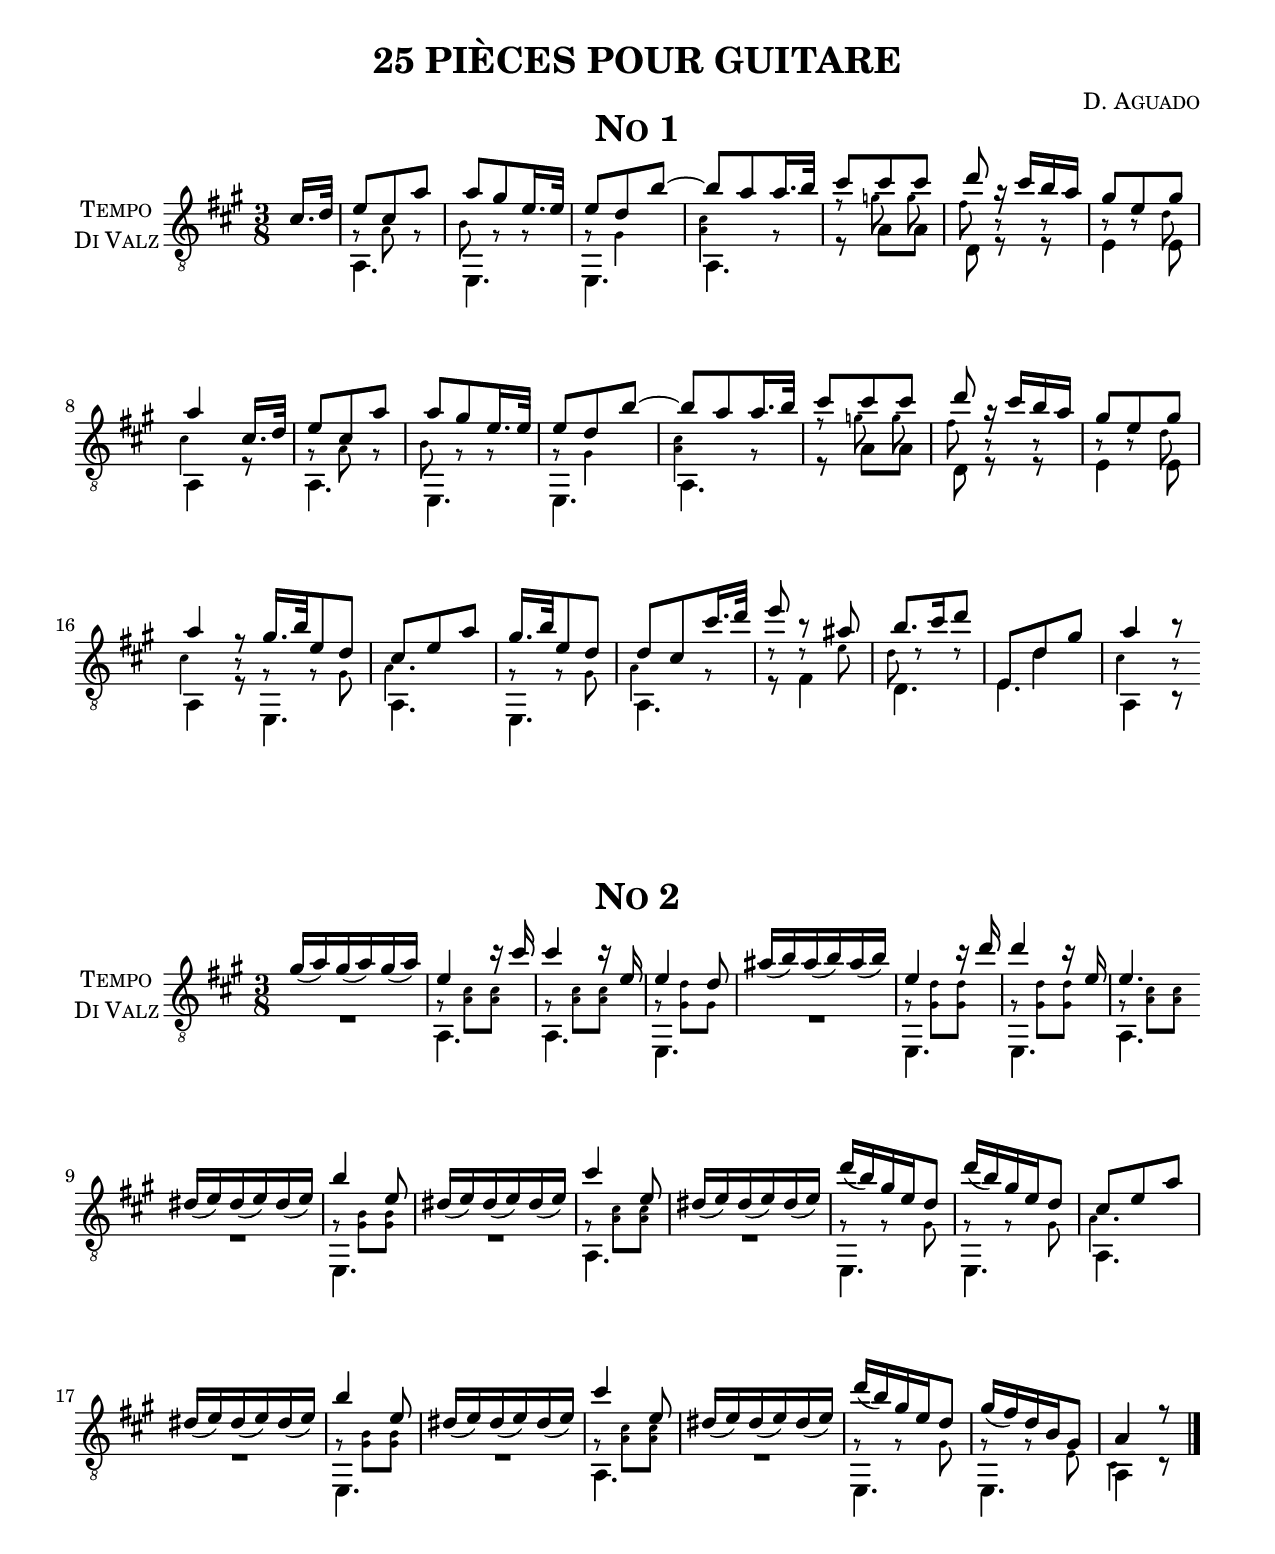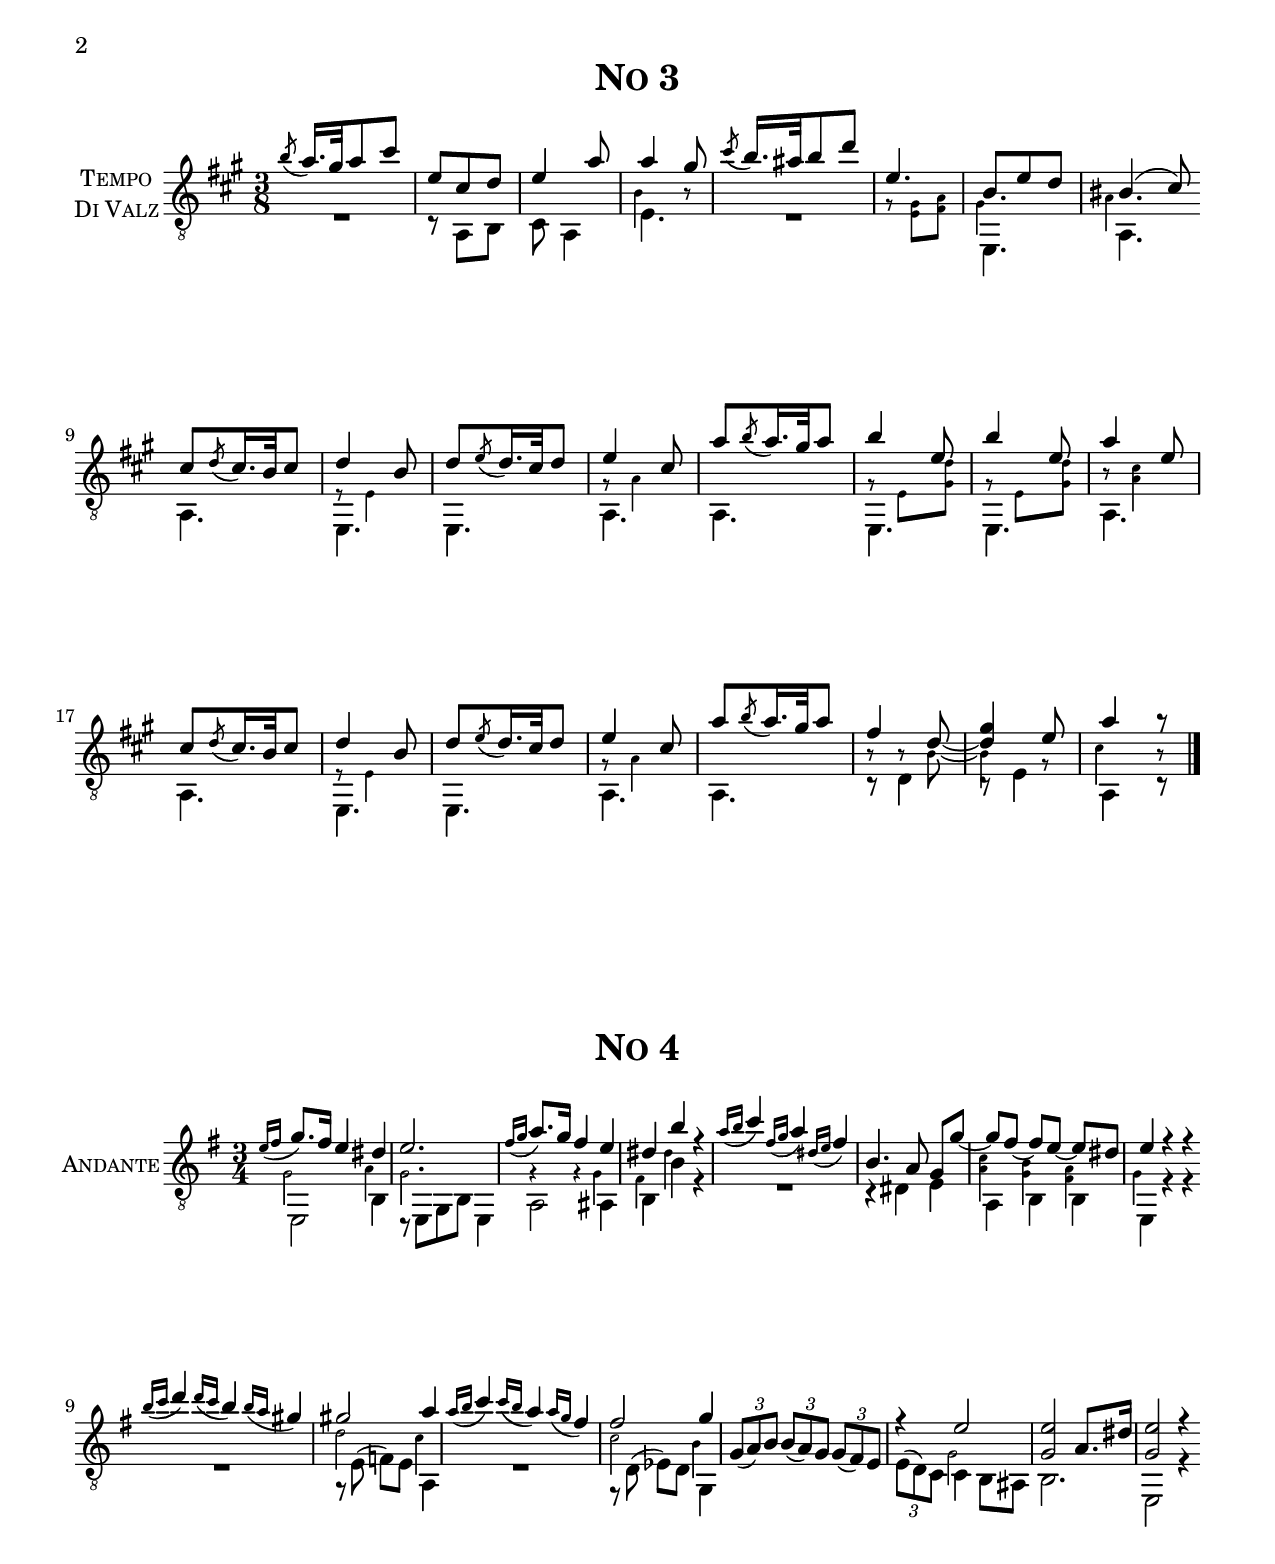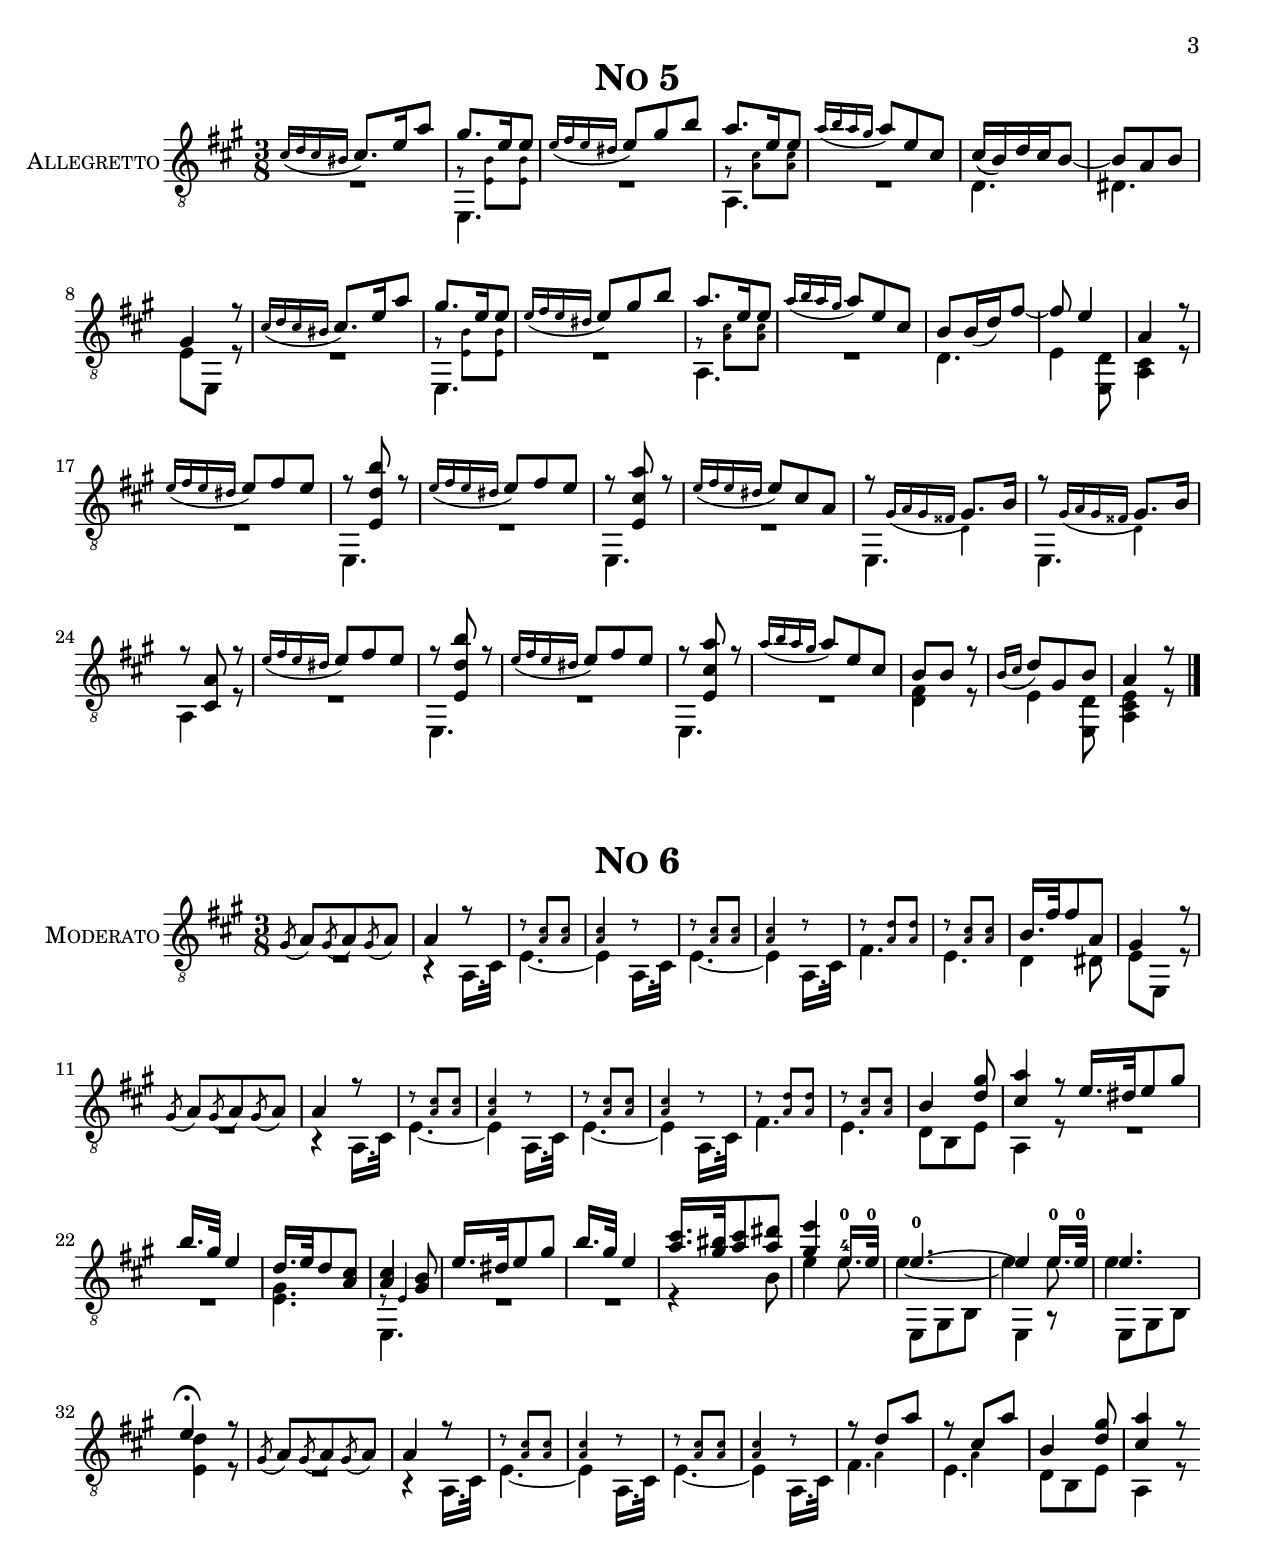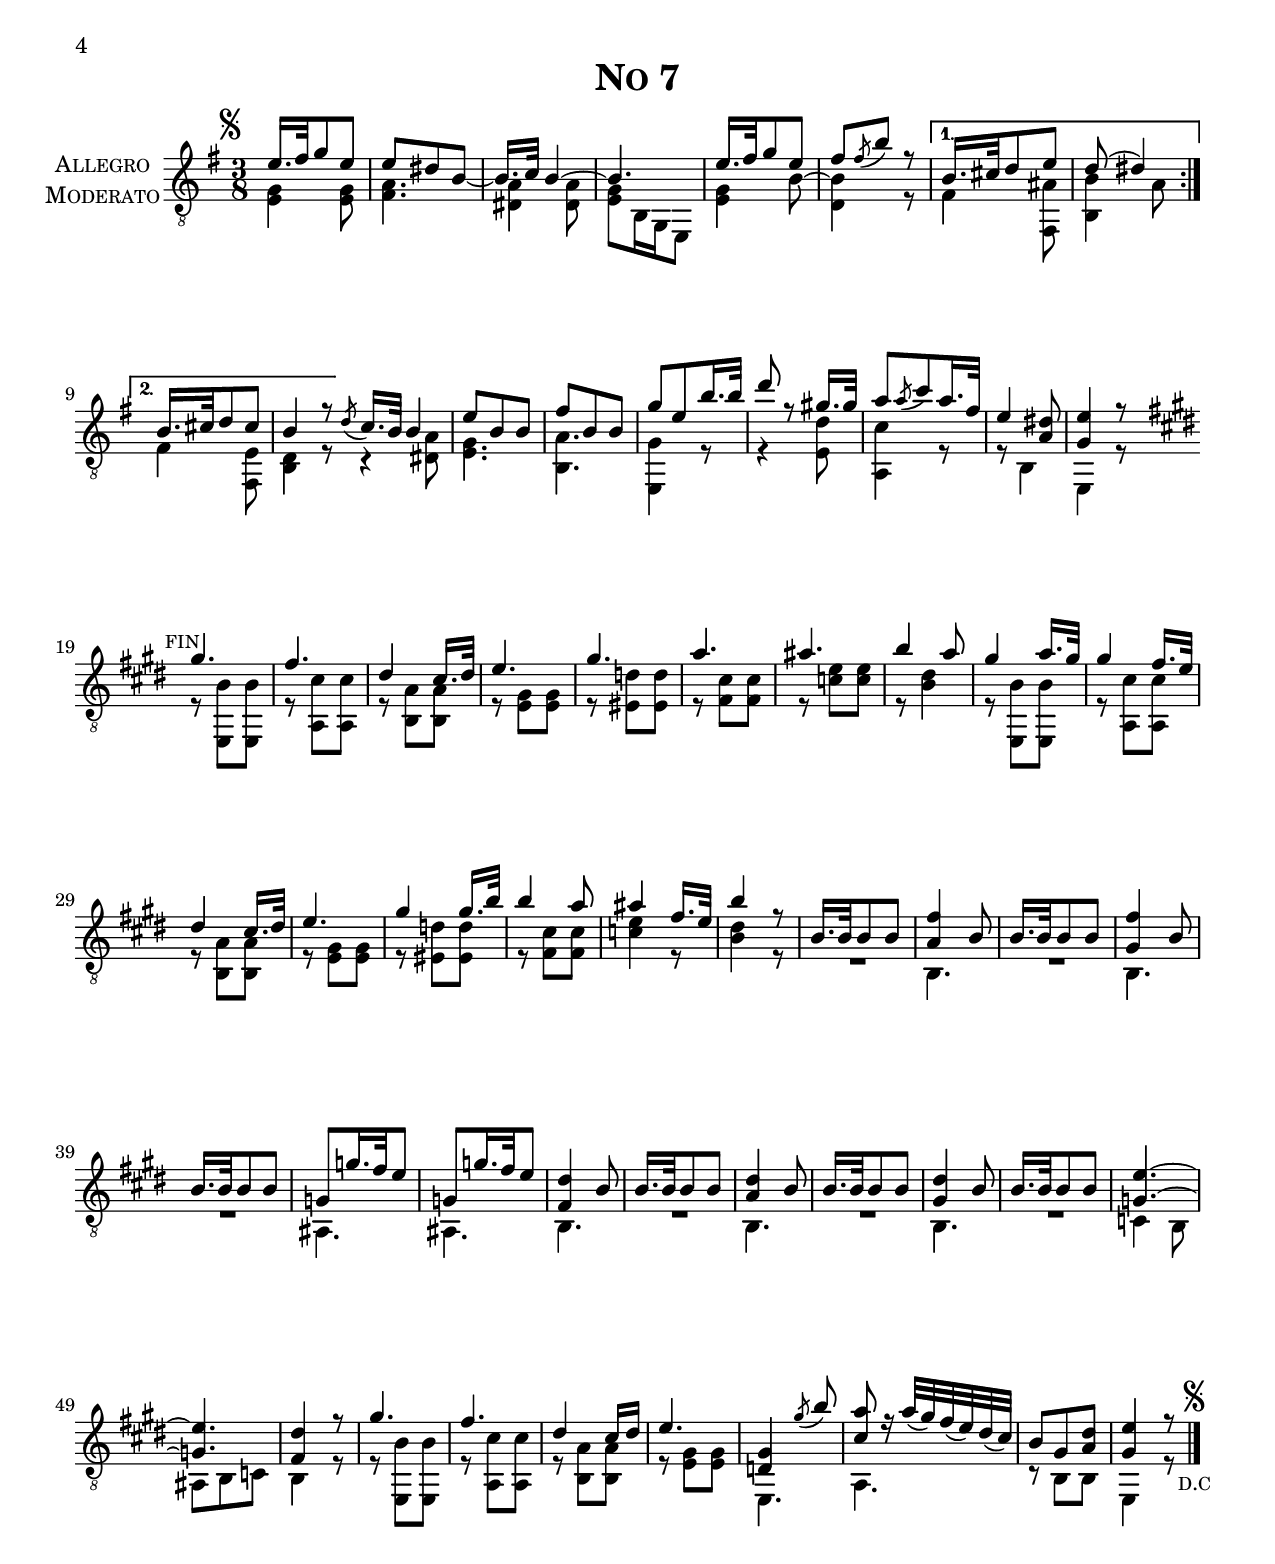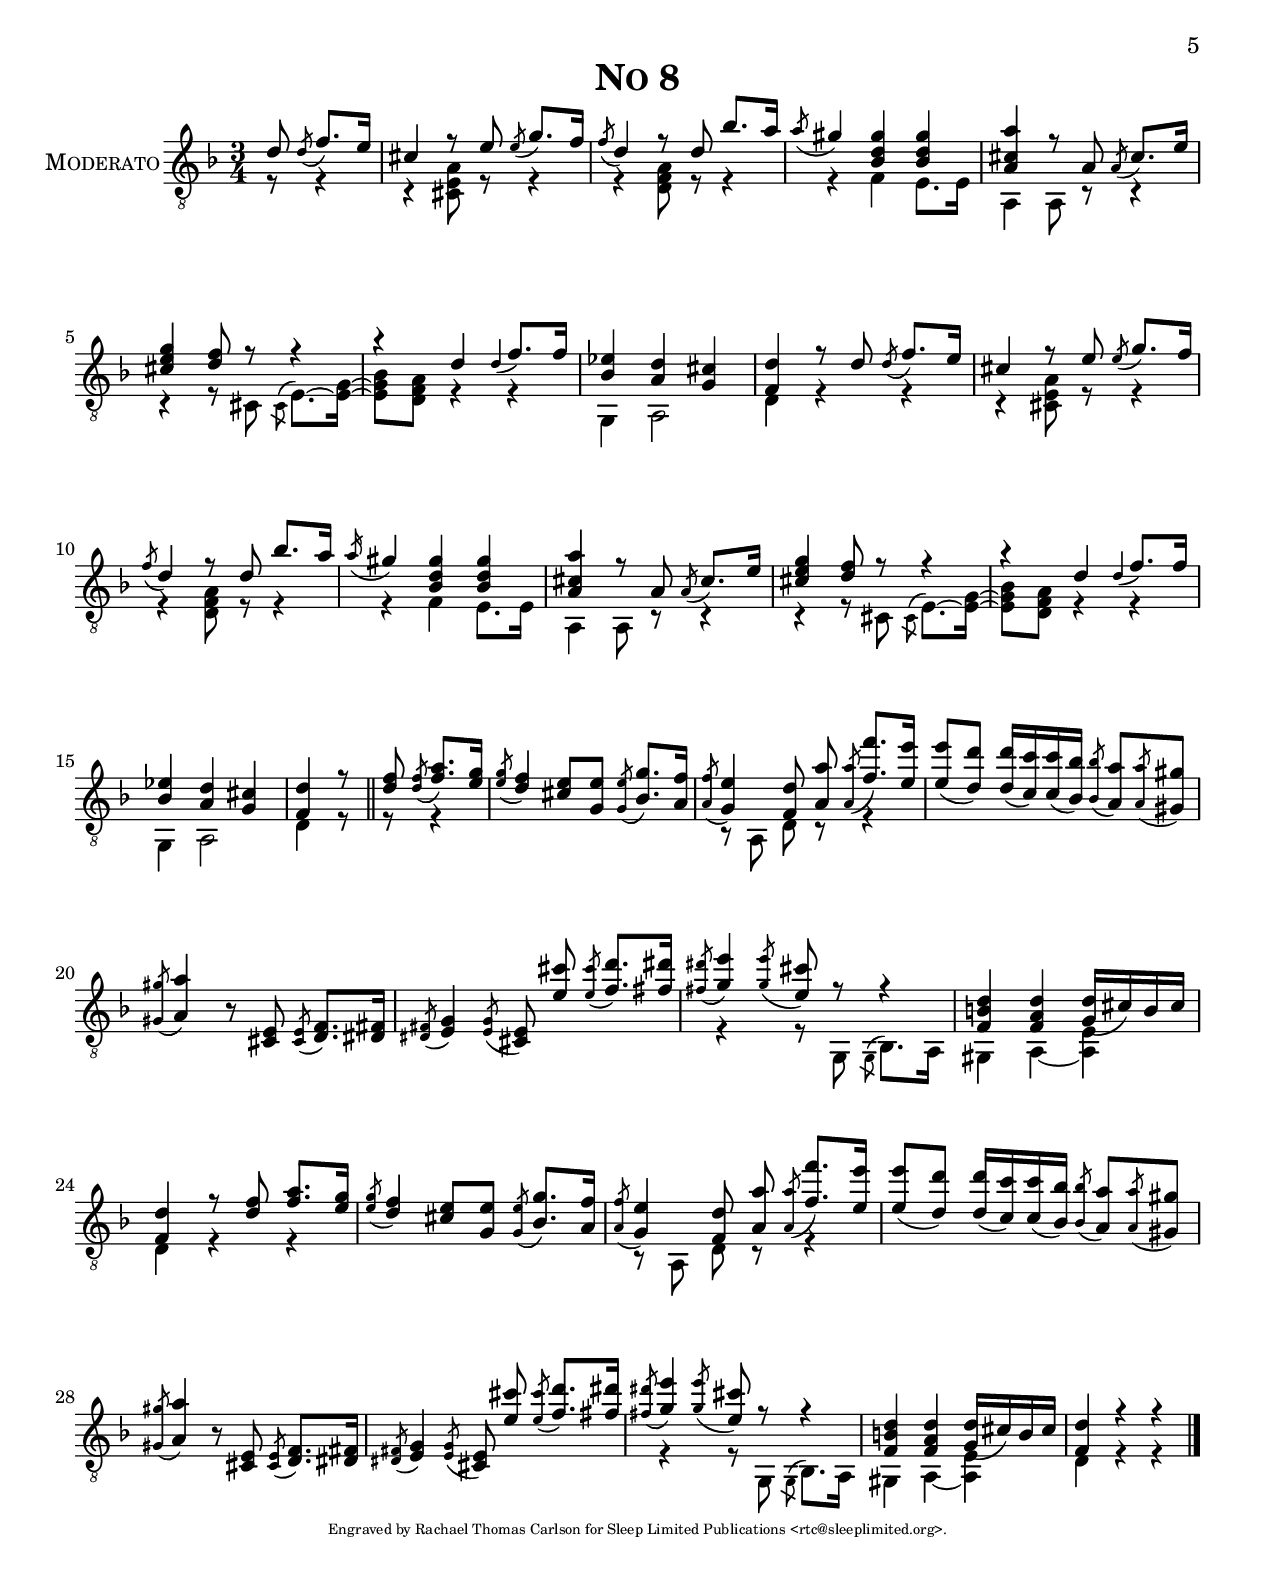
\version "2.16.1" 
\header {
  title = \markup { \concat { "25 PI" \char ##x00C8"CES POUR GUITARE"  } }
  composer = \markup { \smallCaps "D. Aguado" }
  %{poet = \markup \concat { \fontsize #-2 { B\sub{1} F\sharp\sub{2} D\sub{3} G\sub{3} B\sub{3}
  D\sharp\sub{4} } } %}
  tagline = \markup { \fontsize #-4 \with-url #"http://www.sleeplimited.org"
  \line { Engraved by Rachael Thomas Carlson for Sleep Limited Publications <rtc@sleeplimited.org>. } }
}
\paper { 
  #(set-paper-size "letter")
  left-margin = 0.5\in
  right-margin = 0.5\in
  top-margin = 0.5\in
  bottom-margin = 0.5\in
    scoreTitleMarkup = \markup {
      \fill-line {
        \null
        \fontsize #4 \bold \smallCaps \fromproperty #'header:piece
        \fromproperty #'header:opus
      }
    }
}
  \score {
        << {
    \set Staff.midiInstrument = #"vibraphone"
  \override Staff.InstrumentName #'self-alignment-X = #CENTER
  \set Staff.instrumentName = \markup \center-column {
    \smallCaps Tempo
    \smallCaps "Di Valz"
  }
  \set Score.tempoHideNote = ##t
  \tempo 8 = 123
  \time 3/8
  \key a \major
  \voiceOne
  \clef "treble_8"
  % Bar 1
  \partial 8 cis'16. d'32
    % Bar 1
    e'8 cis' a' |
    % Bar 2
    a' gis' e'16. e'32 |
    % Bar 3
    e'8 d' b'~ |
    % Bar 4
    b'8 a' a'16. b'32 |
    % Bar 5
    cis''8 cis'' cis'' |
    % Bar 6
    d''8 r16 cis''16 b' a' |
    % Bar 7
    gis'8 e' gis' |
    % Bar 8
    a'4 cis'16. d'32 |
    % Bar 9
    e'8 cis' a' |
    % Bar 10
    a'8 gis' e'16. e'32 |
    % Bar 11
    e'8 d' b'~ |
    % Bar 12
    b'8 a' a'16. b'32 |
    % Bar 13
    cis''8 cis'' cis'' |
    % Bar 14
    d''8 r16 cis''16 b' a' |
    % Bar 15
    gis'8 e' gis' |
    % Bar 16 
    a'4 r8 \bar "|:"
    % Bar 17
    gis'16. b'32 e'8 d' |
    % Bar 18
    cis'8 e' a' |
    % Bar 19
    gis'16. b'32 e'8 d' |
    % Bar 20
    d'8 cis' cis''16. d''32 |
    % Bar 21
    e''8 b'8\rest ais'8 |
    % Bar 22
    b'8. cis''16 d''8 |
    % Bar 23
    \mergeDifferentlyHeadedOn
    \mergeDifferentlyDottedOn
    e8 d'8 gis' |
    % Bar 24
    a'4 b'8\rest \bar ":|"
  } \\ {
    \set Staff.midiInstrument = #"vibraphone"
  \key a \major
  \voiceThree
  \clef "treble_8"
  \time 3/8 
  \override NoteHead #'font-size = #-4
  \override Accidental #'font-size = #-4
  \override Rest #'font-size = #-4
  \override Stem #'font-size = #-4
  \partial 8 s8
  % Bar 1
  \stemDown
  g8\rest a8 g8\rest |
  % Bar 2
  b8 g8\rest g8\rest |
  % Bar 3
  g8\rest gis4 |
  % Bar 4
  < a cis'>4 g8\rest |
  % Bar 5
  f'8\rest 
  \autoBeamOff
  g'8 g' |
  % Bar 6
  fis'8 b8\rest b8\rest |
  % Bar 7
  b8\rest b8\rest d'8 |
  % Bar 8
  cis'4 s8 |
  % Bar 9
  g8\rest a8 g8\rest |
  % Bar 10
  b8 g8\rest g8\rest |
  % Bar 11
  g8\rest gis4 |
  % Bar 12
  < a cis'>4 g8\rest |
  % Bar 13
  f'8\rest 
  \autoBeamOff
  g'8 g' |
  % Bar 14
  fis'8 b8\rest b8\rest |
  % Bar 15
  b8\rest b8\rest d'8 |
  % Bar 16
  cis'4 b8\rest |
  % Bar 17 
  g8\rest g8\rest gis8 |
  % Bar 18
  a4. |
  % Bar 19
  g8\rest g8\rest gis8 |
  % Bar 20
  a4 g8\rest |
  % Bar 21
  d'8\rest d'8\rest e' |
  % Bar 22
  d'8 d'8\rest d'8\rest |
  % Bar 23
  \revert NoteHead #'font-size
  \revert Accidental #'font-size
  \revert Rest #'font-size
  \revert Stem #'font-size
  s8 d'4 |
  % Bar 24
  \override NoteHead #'font-size = #-4
  \override Accidental #'font-size = #-4
  \override Rest #'font-size = #-4
  \override Stem #'font-size = #-4
  cis'4 b8\rest |
} \\ {
    \set Staff.midiInstrument = #"vibraphone"
  \key a \major
  \voiceTwo
  \clef "treble_8"
  % Bar 1
  \partial 8 s8
  a,4. |
  % Bar 2
  e,4. |
  % Bar 3
  e,4. |
  % Bar 4
  a,4. |
  % Bar 5
  r8 a8 a8 |
  % Bar 6
  d8 r8 r8 |
  % Bar 7
  e4 e8 |
  % Bar 8
  a,4 r8 |
  % Bar 9
  a,4. |
  % Bar 10
  e,4. |
  % Bar 11
  e,4. |
  % Bar 12
  a,4. |
  % Bar 13
  r8 a8 a8 |
  % Bar 14
  d8 r8 r8 |
  % Bar 15
  e4 e8 |
  % Bar 16
  a,4 r8 |
  % Bar 17
  e,4. |
  % Bar 18
  a,4. |
  % Bar 19
  e,4. |
  % Bar 20
  a,4. |
  % Bar 21
  r8 fis4 |
  % Bar 22
  d4. |
  % Bar 23
  e4. |
  % Bar 24
  a,4 b,8\rest |
}
>>

    \header { piece = "No 1" }
  }
  \score {
    << {
  \override Staff.InstrumentName #'self-alignment-X = #CENTER
  \set Staff.instrumentName = \markup \center-column {
    \smallCaps Tempo
    \smallCaps "Di Valz"
  }
  \override Score.MetronomeMark #'padding = #3
  \set Score.tempoHideNote = ##t
  \tempo 8 = 123
  \time 3/8
  \key a \major
  \voiceOne
  \clef "treble_8"
  \slurDown
  % Bar 1
  gis'16( a') gis'16( a') gis'16( a') |
  % Bar 2
  e'4 c''16\rest cis''16 |
  % Bar 3
  cis''4 c''16\rest e' |
  % Bar 4
  e'4 d'8 |
  % Bar 5
  ais'16( b') ais'16( b') ais'16( b') |
  % Bar 6
  e'4 c''16\rest d''16 |
  % Bar 7
  d''4 c''16\rest e'16 |
  % Bar 8
  e'4. \bar ":|"
  % Bar 9
  dis'16( e') dis'16( e') dis'16( e') |
  % Bar 10
  b'4 e'8 |
  % Bar 11
  dis'16( e') dis'16( e') dis'16( e') |
  % Bar 12
  cis''4 e'8 |
  % Bar 13
  dis'16( e') dis'16( e') dis'16( e') |
  % Bar 14
  d''16( b') gis' e' d'8 |
  % Bar 15
  d''16( b') gis' e' d'8 |
  % Bar 16
  cis'8 e' a' |
  % Bar 17
  dis'16( e') dis'16( e') dis'16( e') |
  % Bar 18
  b'4 e'8 |
  % Bar 19
  dis'16( e') dis'16( e') dis'16( e') |
  % Bar 20
  cis''4 e'8 |
  % Bar 21
  dis'16( e') dis'16( e') dis'16( e') |
  % Bar 22
  d''16( b') gis' e' d'8 |
  % Bar 23
  gis'16( fis') d' b gis8 |
  % Bar 24
  a4 r8 \bar "|."
} \\ {
  \key a \major
  \voiceThree
  \clef "treble_8"
  \time 3/8 
  \override NoteHead #'font-size = #-4
  \override Accidental #'font-size = #-4
  \override Rest #'font-size = #-4
  \override Stem #'font-size = #-4
  % Bar 1
  \stemDown
  s4.
  % Bar 2
  g8\rest < cis' a>8 < cis' a>8 |
  % Bar 3
  g8\rest < cis' a>8 < cis' a>8 |
  % Bar 4
  g8\rest < d' gis>8 gis8 |
  % Bar 5
  s4.
  % Bar 6
  g8\rest < d' gis>8 < d' gis>8 |
  % Bar 7
  g8\rest < d' gis>8 < d' gis>8 |
  % Bar 8
  g8\rest < cis' a>8 < cis' a>8 |
  % Bar 9
  s4. |
  % Bar 10
  g8\rest < b gis>8 < b gis>8 |
  % Bar 11
  s4. |
  % Bar 12
  g8\rest < cis' a>8 < cis' a>8 |
  % Bar 13
  s4. |
  % Bar 14
  g8\rest g8\rest gis8 |
  % Bar 15
  g8\rest g8\rest gis8 |
  % Bar 16
  a4. |
  % Bar 17
  s4. |
  % Bar 18
  g8\rest < b gis>8 < b gis>8 |
  % Bar 19
  s4. |
  % Bar 20
  g8\rest < cis' a>8 < cis' a>8 |
  % Bar 21
  s4. |
  % Bar 22
  g8\rest g8\rest gis8 |
  % Bar 23
  g8\rest g8\rest e8 |
  % Bar 24
  cis4 s8 |
} \\ { 
  \key a \major
  \voiceTwo
  \clef "treble_8"
  % Bar 1
  R4. |
  % Bar 2 
  a,4. |
  % Bar 3
  a,4. |
  % Bar 4
  e,4. |
  % Bar 5
  R4. |
  % Bar 6
  e,4. |
  % Bar 7
  e,4. |
  % Bar 8
  a,4. |
  % Bar 9
  R4. |
  % Bar 10
  e,4. |
  % Bar 11
  R4. |
  % Bar 12
  a,4. |
  % Bar 13
  R4. |
  % Bar 14
  e,4. |
  % Bar 15
  e,4. |
  % Bar 16
  a,4. |
  % Bar 17
  R4. |
  % Bar 18
  e,4. |
  % Bar 19
  R4. |
  % Bar 20
  a,4. |
  % Bar 21
  R4. |
  % Bar 22
  e,4. |
  % Bar 23
  e,4. |
  % Bar 24
  a,4 c8\rest |
} 
>>

    \header { piece = "No 2" }
  }
  \pageBreak
  \score {
    << {
% Upper
  \voiceOne
  \override Staff.InstrumentName #'self-alignment-X = #CENTER
  \set Staff.instrumentName = \markup \center-column {
    \smallCaps Tempo
    \smallCaps "Di Valz"
  }
  \time 3/8
  \key a \major
  \clef "treble_8"
  % Bar 1
  \slurDown
  \acciaccatura { b'8 } \voiceOne a'16. gis'32 a'8 cis''8 |
  % Bar 2
  e'8 cis' d' |
  % Bar 3
  e'4 a'8 |
  % Bar 4
  a'4 gis'8 |
  % Bar 5
  \slurDown
  \acciaccatura {cis''8} \voiceOne b'16. ais'32 b'8 d''8 |
  % Bar 6
  e'4. |
  % Bar 7
  b8 e' d' |
  % Bar 8
  bis4( cis'8) \bar ":|"
  % Bar 9
  cis'8 \slurDown \acciaccatura { d' } cis'16. b32 cis'8 |
  % Bar 10
  d'4 b8 |
  % Bar 11
  d'8 \slurDown \acciaccatura {e'} d'16. cis'32 d'8 |
  % Bar 12
  e'4 cis'8 |
  % Bar 13
  a'8 \slurDown \acciaccatura {b'} a'16. gis'32 a'8 |
  % Bar 14
  b'4 e'8 |
  % Bar 15
  b'4 e'8 |
  % Bar 16
  a'4 e'8 |
  % Bar 17
  cis'8 \slurDown \acciaccatura { d' } cis'16. b32 cis'8 |
  % Bar 18
  d'4 b8 |
  % Bar 19
  d'8 \slurDown \acciaccatura {e'} d'16. cis'32 d'8 |
  % Bar 20
  e'4 cis'8 |
  % Bar 21
  a'8 \slurDown \acciaccatura {b'} a'16. gis'32 a'8 |
  % Bar 22
  \tieDown
  fis'4 d'8~ |
  % Bar 23
  < d' gis'>4 e'8 |
  % Bar 24
  a'4 a'8\rest \bar "|."
  } \\ {
% Middle
  \voiceThree
  \clef "treble_8"
  \override NoteHead #'font-size = #-4
  \override Accidental #'font-size = #-4
  \override Rest #'font-size = #-4
  \override Stem #'font-size = #-4
  \stemDown
  % Bar 1
  s4. |
  % Bar 2
  s4. |
  % Bar 3
  s4. |
  % Bar 4
  b4 b8\rest |
  % Bar 5
  s4. |
  % Bar 6 
  g8\rest < e gis>8 < fis a>8 |
  % Bar 7
  gis4. |
  % Bar 8
  a4. |
  % Bar 9
  s4. |
  % Bar 10
  e8\rest e4 |
  % Bar 11
  s4. |
  % Bar 12
  g8\rest a4 |
  % Bar 13
  s4. |
  % Bar 14
  g8\rest e8 < gis d'>8 |
  % Bar 15
  g8\rest e8 < gis d'>8 |
  % Bar 16
  b8\rest < a cis' >4 |
  % Bar 17
  s4. |
  % Bar 18
  e8\rest e4 |
  % Bar 19
  s4. |
  % Bar 20
  g8\rest a4 |
  % Bar 21
  s4. |
  % Bar 22
  \tieDown
  b8\rest b8\rest b8~ |
  % Bar 23
  b4 g8\rest |
  % Bar 24
  cis'4 b8\rest |
  
  
  } \\ {
% Lower
  \voiceTwo
  \clef "treble_8"
  % Bar 1
  R4. |
  % Bar 2
  c8\rest a,8 b, |
  % Bar 3
  cis8 a,4 |
  % Bar 4
  e4. |
  % Bar 5
  R4. |
  % Bar 6
  s4. |
  % Bar 7
  e,4. |
  % Bar 8
  a,4. |
  % Bar 9
  a,4. |
  % Bar 10
  e,4. |
  % Bar 11
  e,4. |
  % Bar 12
  a,4. |
  % Bar 13
  a,4. |
  % Bar 14
  e,4. |
  % Bar 15
  e,4. |
  % Bar 16
  a,4. |
  % Bar 17
  a,4. |
  % Bar 18
  e,4. |
  % Bar 19
  e,4. |
  % Bar 20
  a,4. |
  % Bar 21
  a,4. 
  % Bar 22
  c8\rest d4 |
  % Bar 23
  c8\rest e4 |
  % Bar 24
  a,4 c8\rest |


  }
>>

    \header { piece = "No 3" }
  }
  \score {
    << {
% Upper
  \override Staff.InstrumentName #'self-alignment-X = #CENTER
  \set Staff.instrumentName = \markup \center-column {
    \smallCaps Andante
  }
  \set Score.tempoHideNote = ##t
  \tempo 4 = 73
  \time 3/4
  \key e \minor
  \voiceOne
  \clef "treble_8"
  % Bar 1
  \slurDown
  \acciaccatura { e'16[ fis'] } \voiceOne g'8. fis'16 e'4 dis'4 |
  % Bar 2
  e'2. |
  % Bar 3
  \slurDown
  \acciaccatura { fis'16[ g'] } \voiceOne a'8. g'16 fis'4 e'4 |
  % Bar 4
  dis'4 b' r4 |
  % Bar 5
  \slurDown
  \acciaccatura { a'16[ b'] } \voiceOne c''4 \slurDown \acciaccatura { fis'16[
  g']} \voiceOne a'4 \slurDown \acciaccatura { dis'16[ e'] } fis'4 |
  % Bar 6
  b4. a8 g[ \tieDown g']~ |
  % Bar 7
  g'[ fis']~ fis'[ e']~ e'[ dis'] |
  % Bar 8
  e'4 r4 r4 \bar ":|:"
  % Bar 9
  \slurDown
  \acciaccatura { b'16[ c''] } \voiceOne d''4 \slurDown \acciaccatura { d''16[
  c''] } \voiceOne b'4 \slurDown \acciaccatura { b'16[ a'] } gis'4 |
  % Bar 10
  gis'2 a'4 |
  % Bar 11
  \acciaccatura { a'16[ b'] } \voiceOne c''4 \slurDown \acciaccatura { c''16[
  b'] } \voiceOne a'4 \slurDown \acciaccatura { a'16[ g'] } fis'4 |
  % Bar 12
  fis'2 g'4 |
  % Bar 13
  \times 2/3 { \slurDown g8( a) b } \times 2/3 { \slurDown b( a) g } \times 2/3
  {\slurDown g( fis) e } |
  % Bar 14
  r4 e'2 |
  % Bar 15
  < g e'>2 a8. dis'16 |
  % Bar 16
  < g e'>2 r4 \bar ":|"





} \\ {
% Middle
  \voiceThree
  \clef "treble_8"
  \override NoteHead #'font-size = #-4
  \override Accidental #'font-size = #-4
  \override Rest #'font-size = #-4
  \override Stem #'font-size = #-4
  \stemDown
  % Bar 1
  g2 a4 |
  % Bar 2
  g2. |
  % Bar 3
  g4\rest g4\rest g4 |
  % Bar 4
  fis4 dis'4 s4 |
  % Bar 5
  s2. |
  % Bar 6
  s2. |
  % Bar 7
  < a c'>4 < g b> < fis a> |
  % Bar 8
  g4 s4 s4 |
  % Bar 9
  s2. |
  % Bar 10
  d'2 c'4 |
  % Bar 11
  s2. |
  % Bar 12
  c'2 b4 |
  % Bar 13
  s2. |
  % Bar 14
  s4 g2 |
  % Bar 15
  s2. |
  % Bar 16
  s2. |


} \\ {
% Lower
  \voiceTwo
  \clef "treble_8"
  % Bar 1
  e,2 b,4 |
  % Bar 2
  r8 e,8 g, b, e,4 |
  % Bar 3
  a,2 ais,4 |
  % Bar 4
  b,4 b4 r4 |
  % Bar 5
  R2. |
  % Bar 6
  r4 dis4 e |
  % Bar 7
  a,4 b, b, |
  % Bar 8
  e,4 r4 r4 |
  % Bar 9
  R2. |
  % Bar 10
  r8 \slurUp e8( f)[ e] a,4 |
  % Bar 11
  R2. |
  % Bar 12
  r8 \slurUp d( ees)[ d] g,4 |
  % Bar 13
  s2. |
  % Bar 14
  \times 2/3 { \slurUp e8( d) c } c4 b,8 ais,8 |
  % Bar 15
  b,2. |
  % Bar 16
  e,2 r4 |


}
>>

    \header { piece = "No 4" }
  }
  \pageBreak
  \score {
    << {
% Upper
  \override Staff.InstrumentName #'self-alignment-X = #CENTER
  \set Staff.instrumentName = \markup \center-column {
    \smallCaps Allegretto
  }
  \set Score.tempoHideNote = ##t
  \tempo 8 = 98
  \time 3/8
  \key a \major
  \voiceOne
  \clef "treble_8"
  % Bar 1
  \slurDown \acciaccatura { cis'16[ d' cis' bis] } \voiceOne cis'8. e'16 a'8 |
  % Bar 2
  gis'8. e'16 e'8 |
  % Bar 3
  \slurDown \acciaccatura { e'16[ fis' e' dis'] } \voiceOne e'8 gis' b' |
  % Bar 4
  a'8. e'16 e'8 |
  % Bar 5
  \slurDown \acciaccatura { a'16[ b' a' gis'] } \voiceOne a'8 e' cis' |
  % Bar 6
  \slurDown cis'16( b) d' cis' \tieDown b8~ |
  % Bar 7
  b8 a8 b8 |
  % Bar 8
  gis4 r8 |
  % Bar 9
  \slurDown \acciaccatura { cis'16[ d' cis' bis] } \voiceOne cis'8. e'16 a'8 |
  % Bar 10 
  gis'8. e'16 e'8 |
  % Bar 11
  \slurDown \acciaccatura { e'16[ fis' e' dis'] } \voiceOne e'8 gis' b' |
  % Bar 12
  a'8. e'16 e'8 |
  % Bar 13
  \slurDown \acciaccatura { a'16[ b' a' gis'] } \voiceOne a'8 e' cis' |
  % Bar 14
  b8 \slurDown b16( d') \tieDown fis'8~ |
  % Bar 15
  fis'8 e'4 |
  % Bar 16
  a4 r8 |
  % Bar 17
  \slurDown \acciaccatura { e'16[ fis' e' dis'] } \voiceOne e'8 fis' e'8 |
  % Bar 18
  r8 < e d' b' >8 r8 |
  % Bar 19
  \slurDown \acciaccatura { e'16[ fis' e' dis'] } \voiceOne e'8 fis' e'8 |
  % Bar 20
  r8 < e cis' a'>8 r8 |
  % Bar 21
  \slurDown \acciaccatura { e'16[ fis' e' dis'] } \voiceOne e'8 cis' a |
  % Bar 22
  r8 \slurDown \acciaccatura { gis16[ a gis fisis] } \voiceOne gis8. b16 |
  % Bar 23
  r8 \slurDown \acciaccatura { gis16[ a gis fisis] } \voiceOne gis8. b16 |
  % Bar 24
  r8 < cis a>8 r8 | 
  % Bar 25
  \slurDown \acciaccatura { e'16[ fis' e' dis'] } \voiceOne e'8 fis' e'8 |
  % Bar 26
  r8 < e d' b' >8 r8 |
  % Bar 27
  \slurDown \acciaccatura { e'16[ fis' e' dis'] } \voiceOne e'8 fis' e'8 |
  % Bar 28
  r8 < e cis' a'>8 r8 |
  % Bar 29
  \slurDown \acciaccatura { a'16[ b' a' gis'] } \voiceOne a'8 e' cis' |
  % Bar 30
  b8 b r8 |
  % Bar 31
  \slurDown \acciaccatura { b16[ cis'] } \voiceOne d'8 gis b |
  % Bar 32
  a4 r8 \bar "|."
  


} \\ {
% Middle
  \voiceThree
  \clef "treble_8"
  \override NoteHead #'font-size = #-4
  \override Accidental #'font-size = #-4
  \override Rest #'font-size = #-4
  \override Stem #'font-size = #-4
  % Bar 1
  s4. |
  % Bar 2 
  \stemDown
  g8\rest < e b>8 < e b>8 |
  % Bar 3
  s4. |
  % bar 4
  g8\rest < a cis'>8 < a cis'>8 |
  % Bar 5
  s4. |
  % Bar 6
  s4. |
  % Bar 7
  s4. |
  % Bar 8
  s4. |
  % Bar 9
  s4. |
  % Bar 10
  g8\rest < e b>8 < e b>8 |
  % Bar 11
  s4. |
  % Bar 12
  g8\rest < a cis'>8 < a cis'>8 |
  % Bar 13
  s4. |
  % Bar 14
  s4. |
  % Bar 15
  s4. |
  % Bar 16
  s4. |
  % Bar 17
  s4. |
  % Bar 18
  s4. |
  % Bar 19
  s4. |
  % Bar 20
  s4. |
  % Bar 21
  s4. |
  % Bar 22
  s8 d4 |
  % Bar 23
  s8 d4 |
  % Bar 24
  s4. |
  % Bar 25
  s4. |
  % Bar 26
  s4. |
  % Bar 27
  s4. |
  % Bar 28
  s4. |
  % Bar 29
  s4. |
  % Bar 30
  s4. |
  % Bar 31
  s4. |
  % Bar 32
  s4. |

  
  



} \\ {
% Lower
  \voiceTwo
  \clef "treble_8"
  % Bar 1
  R4. |
  % Bar 2
  e,4. |
  % Bar 3
  R4. |
  % Bar 4
  a,4. |
  % Bar 5
  R4. |
  % Bar 6
  d4. |
  % Bar 7
  dis4. |
  % Bar 8
  e8 e,8 r8 |
  % Bar 9
  R4. |
  % Bar 10
  e,4. |
  % Bar 11
  R4. |
  % Bar 12
  a,4. |
  % Bar 13
  R4. |
  % Bar 14
  d4. |
  % Bar 15
  e4 < e, d>8 |
  % Bar 16
  < a, cis>4 r8 |
  % Bar 17
  R4. |
  % Bar 18
  e,4. |
  % Bar 19
  R4. |
  % Bar 20
  e,4. |
  % Bar 21
  R4. |
  % Bar 22
  e,4. |
  % Bar 23
  e,4. |
  % Bar 24
  a,4 r8 |
  % Bar 25
  R4. |
  % Bar 26
  e,4. |
  % Bar 27
  R4. |
  % Bar 28
  e,4. |
  % Bar 29
  R4. |
  % Bar 30
  < d fis>4 r8 |
  % Bar 31
  e4 < e, d>8 |
  % Bar 32
  < a, cis e >4 r8 |


}
>>

    \header { piece = "No 5" }
  }
  \score {
    << {
% Upper
  \override Staff.InstrumentName #'self-alignment-X = #CENTER
  \set Staff.instrumentName = \markup \center-column {
    \smallCaps Moderato
  }
  \set Score.tempoHideNote = ##t
  \tempo 8 = 86
  \time 3/8
  \key a \major
  \voiceOne
  \clef "treble_8"
  % Bar 1
  \mergeDifferentlyHeadedOn
  \mergeDifferentlyDottedOn
  \slurDown \acciaccatura { gis8 } \voiceOne a8 \slurDown \acciaccatura { gis8
  } \voiceOne a8 \slurDown \acciaccatura { gis8 } \voiceOne a8 |
  % Bar 2
  a4 r8 |
  % Bar 3
  s4. |
  % Bar 4
  s4. |
  % Bar 5
  s4. |
  % Bar 6
  s4. |
  % Bar 7
  s4. |
  % Bar 8
  s4. |
  % Bar 9
  b16. fis'32 fis'8 a |
  % Bar 10
  gis4 r8 |
  % Bar 11
  \slurDown \acciaccatura { gis8 } \voiceOne a8 \slurDown \acciaccatura { gis8
  } \voiceOne a8 \slurDown \acciaccatura { gis8 } \voiceOne a8 |
  % Bar 12
  a4 r8 |
  % Bar 13
  s4. |
  % Bar 14
  s4. |
  % Bar 15
  s4. |
  % Bar 16
  s4. |
  % Bar 17
  s4. |
  % Bar 18
  s4. |
  % Bar 19
  b4 < d' gis'>8 |
  % Bar 20
  < cis' a'>4 r8 \bar "|:"
  % Bar 21
  e'16. dis'32 e'8 gis' |
  % Bar 22
  b'16. gis'32 e'4 |
  % Bar 23
  d'16. e'32 d'8 < a cis'> |
  % Bar 24
  < a cis'>4 < gis b>8 |
  % Bar 25
  e'16. dis'32 e'8 gis' |
  % Bar 26
  b'16. gis'32 e'4 |
  % Bar 27
  < a' cis''>16. < gis' bis'>32 < cis'' a'>8~ < a' dis''>8 |
  % Bar 28
  \override Fingering #'add-stem-support = ##t
  \override StrokeFinger #'add-stem-support = ##t
  < e'' gis'>4 < e'-0 >16. < e'-0 >32 |
  % Bar 29
  < e'-0 >4.~ |
  % Bar 30
  e'4 < e'-0 >16. < e'-0 >32 |
  % Bar 31
  e'4. |
  % Bar 32
  e'4\fermata r8 |
  % Bar 33
  \slurDown \acciaccatura { gis8 } \voiceOne a8 \slurDown \acciaccatura { gis8
  } \voiceOne a8 \slurDown \acciaccatura { gis8 } \voiceOne a8 |
  % Bar 34
  a4 r8 |
  % Bar 35
  s4. |
  % Bar 36
  s4. |
  % Bar 37
  s4. |
  % Bar 38
  s4. |
  % Bar 39
  r8 d'8 a' |
  % Bar 40
  r8 cis' a' |
  % Bar 41
  b4 < d' gis'>8 |
  % Bar 42
  < cis' a'>4 r8 \bar ":|"



} \\ {
% Middle
  \voiceThree
  \clef "treble_8"
  \override NoteHead #'font-size = #-4
  \override Accidental #'font-size = #-4
  \override Rest #'font-size = #-4
  \override Stem #'font-size = #-4
  \mergeDifferentlyHeadedOn
  \mergeDifferentlyDottedOn
  % Bar 1
  s4. |
  % Bar 2
  s4. |
  % Bar 3
  d'8\rest < a cis'>8 < a cis'>8 |
  % Bar 4
  < a cis'>4 d'8\rest |
  % Bar 5
  d'8\rest < a cis'>8 < a cis'>8 |
  % Bar 6
  < a cis'>4 d'8\rest |
  % Bar 7
  d'8\rest < a d'>8 < a d'>8 |
  % Bar 8
  d'8\rest < a cis'>8 <a cis'>8 |
  % Bar 9
  s4. |
  % Bar 10
  s4. |
  % Bar 11
  s4. |
  % Bar 12
  s4. |
  % Bar 13
  d'8\rest < a cis'>8 < a cis'>8 |
  % Bar 14
  < a cis'>4 d'8\rest |
  % Bar 15
  d'8\rest < a cis'>8 < a cis'>8 |
  % Bar 16
  < a cis'>4 d'8\rest |
  % Bar 17
  d'8\rest < a d'>8 < a d'>8 |
  % Bar 18
  d'8\rest < a cis'>8 <a cis'>8 |
  % Bar 19
  s4. |
  % Bar 20
  s4. |
  % Bar 21
  s4. |
  % Bar 22
  s4. |
  % Bar 23
  s4. |
  % Bar 24
  e8\rest e4 |
  % Bar 25
  s4. |
  % Bar 26
  s4. |
  % Bar 27
  % s4.*8 |
  s4. |
  % Bar 28
  s4. |
  \revert NoteHead #'font-size 
  \revert Accidental #'font-size
  \revert Rest #'font-size
  \revert Stem #'font-size
  % Bar 29
  \stemDown
  \tieDown
  e'4.~ |
  % Bar 30
  e'4 e'8 |
  % Bar 31
  e'4. |
  % Bar 32
  s4.*3 |
  % Bar 28
  \override NoteHead #'font-size = #-4
  \override Accidental #'font-size = #-4
  \override Rest #'font-size = #-4
  \override Stem #'font-size = #-4
  \stemUp
  d'8\rest < a cis'>8 < a cis'>8 |
  % Bar 29
  < a cis'>4 d'8\rest |
  % Bar 30
  d'8\rest < a cis'>8 < a cis'>8 |
  % Bar 31
  < a cis'>4 d'8\rest |
  % Bar 32
  \stemDown
  s8 a4 |
  % Bar 33
  s8 a4 |
  





} \\ {
% Lower
  \voiceTwo
  \clef "treble_8"
  \mergeDifferentlyHeadedOn
  \mergeDifferentlyDottedOn
  % Bar 1
  R4. |
  % Bar 2
  r4 a,16. cis32 |
  % Bar 3
  e4.~ |
  % Bar 4
  e4 a,16. cis32 |
  % Bar 5
  e4.~ |
  % Bar 6
  e4 a,16. cis32 |
  % Bar 7
  fis4. |
  % Bar 8
  e4. |
  % Bar 9
  d4 dis8 |
  % Bar 10
  e8 e,8 r8 |
  % Bar 11
  R4. |
  % Bar 12
  r4 a,16. cis32 |
  % Bar 13
  e4.~ |
  % Bar 14
  e4 a,16. cis32 |
  % Bar 15
  e4.~ |
  % Bar 16
  e4 a,16. cis32 |
  % Bar 17
  fis4. |
  % Bar 18
  e4. |
  % Bar 19
  d8 b, e |
  % Bar 20
  a,4 r8 |
  % Bar 21
  R4. |
  % Bar 22
  R4. |
  % Bar 23
  < e gis>4. |
  % Bar 24
  e,4. |
  % Bar 25
  R4. |
  % Bar 26
  R4. |
  % Bar 27
  r4 b8 |
  % Bar 28
  e'4 < e'-4 >8 |
  % Bar 29
  e,8 gis, b, |
  % Bar 30
  e,4 r8 |
  % Bar 31
  e,8 gis, b, |
  % Bar 32
  < e d'>4 r8 |
  % Bar 33
  R4. |
  % Bar 34
  r4 a,16. cis32 |
  % Bar 35
  e4.~ |
  % Bar 36
  e4 a,16. cis32 |
  % Bar 37
  e4.~ |
  % Bar 38
  e4 a,16. cis32 |
  % Bar 39
  fis4. |
  % Bar 40
  e4. |
  % Bar 41
  d8 b, e |
  % Bar 42
  a,4 r8 |



}
>>

    \header { piece = "No 6" }
  }
  \pageBreak
  \score {
    << {
% Upper
  \override Staff.InstrumentName #'self-alignment-X = #CENTER
  \set Staff.instrumentName = \markup \center-column {
    \smallCaps Allegro
    \smallCaps Moderato
  }
  \set Score.tempoHideNote = ##t
  \tempo 8 = 123
  \time 3/8
  \key e \minor
  \voiceOne
  \clef "treble_8"
  % Bar 1
  \repeat volta 2 {
  \mark \markup { \fontsize #-2 \musicglyph #"scripts.segno" }
  e'16. fis'32 g'8 e' |
  % Bar 2
  e'8 dis' \tieDown b~ |
  % Bar 3
  b16. c'32 \tieUp b4~ |
  % Bar 4
  b4. |
  % Bar 5
  e'16. fis'32 g'8 e' |
  % Bar 6
  fis'8 \slurDown \acciaccatura { fis'8 } \voiceOne b'8 r8 | }
  % Bar 7
  \alternative {
    { b16. cis'32 d'8 e' |
    % Bar 8
    d'8( dis'4) |
  }
  % Bar 9
  { b16. cis'32 d'8 cis'8 |
    % Bar 10
    b4 r8 |
  }
}
\bar "|:"
  % Bar 11
  \slurDown \acciaccatura { d'8 } \voiceOne c'16. b32 b4 |
  % Bar 12
  e'8 b b |
  % Bar 13
  fis'8 b b |
  % Bar 14
  g'8 e' b'16. b'32 |
  % Bar 15
  d''8 r8 gis'16. gis'32 |
  % Bar 16 
  a'8 \slurDown \acciaccatura { a'8 } \voiceOne c''8 a'16. fis'32 |
  % Bar 17
  e'4 < a dis'>8 |
  % Bar 18
  < g e'>4 r8 \mark \markup { \fontsize #-2 \smallCaps "fin" } \bar ":|"
  % Bar 19
  \key e \major
  gis'4. |
  % Bar 20
  fis'4. |
  % Bar 21
  dis'4 cis'16. dis'32 |
  % Bar 22
  e'4. |
  % Bar 23
  gis'4. |
  % Bar 24
  a'4. |
  % Bar 25
  ais'4. |
  % Bar 26
  b'4 a'8 |
  % Bar 27
  gis'4 a'16. gis'32 |
  % Bar 28
  gis'4 fis'16. e'32 |
  % Bar 29
  dis'4 cis'16. dis'32 |
  % Bar 30
  e'4. |
  % Bar 31
  gis'4 gis'16. b'32 |
  % Bar 32
  b'4 a'8 |
  % Bar 33
  ais'4 fis'16. e'32 |
  % Bar 34
  b'4 r8 |
  % Bar 35
  b16. b32 b8 b8 |
  % Bar 36
  < a fis'>4 b8 |
  % Bar 37
  b16. b32 b8 b8 |
  % Bar 38
  < gis fis'>4 b8 |
  % Bar 39
  b16. b32 b8 b8 |
  % Bar 40
  g8 g'16. fis'32 e'8 |
  % Bar 41
  g8 g'16. fis'32 e'8 |
  % Bar 42
  < fis dis'>4 b8 |
  % Bar 43
  b16. b32 b8 b8 |
  % Bar 44
  < a dis'>4 b8 |
  % Bar 45
  b16. b32 b8 b8 |
  % Bar 46  
  < gis dis'>4 b8 |
  % Bar 47
  b16. b32 b8 b8 |
  % Bar 48
  \tieUp < g e'>4.~ |
  % Bar 49
  < g e'>4. |
  % Bar 50
  < fis dis'>4 r8 |
  % Bar 51
  gis'4. |
  % Bar 52
  fis'4. |
  % Bar 53
  dis'4 cis'16 dis'16 |
  % Bar 54
  e'4. |
  % Bar 55
  < d gis>4 \slurDown \acciaccatura { gis'8 } \voiceOne b'8 |
  % Bar 56
  < cis' a'>8 r16 \slurDown a'32( gis') \slurDown fis'( e') \slurDown dis'(
  cis') |
  % Bar 57
  b8 gis < a dis'> |
  % Bar 58
  < gis e'>4 r8 \once \override Score.RehearsalMark #'extra-offset = #'(0 .
  -7.5) 
  \once \override Score.RehearsalMark #'baseline-skip = #9 
  \override Score.RehearsalMark #'break-visibility = #begin-of-line-invisible
  \mark \markup \center-column {  \fontsize #-2
  \musicglyph #"scripts.segno" \fontsize #-2 { \caps "d.c" } } 
  \bar "|."






} \\ {
% Middle
  \voiceThree
  \clef "treble_8"
  \override NoteHead #'font-size = #-4
  \override Accidental #'font-size = #-4
  \override Rest #'font-size = #-4
  \override Stem #'font-size = #-4


} \\ {
% Lower
  \voiceTwo
  \clef "treble_8"
  % Bar 1
  < e g>4 < e g>8 |
  % Bar 2
  < fis a>4. |
  % Bar 3
  < dis a>4 < dis a>8 |
  % Bar 4
  < e g>8 b,16 g, e,8 |
  % Bar 5
  < e g>4 \tieUp b8~ |
  % Bar 6
  < b d>4 r8 |
  % Bar 7
  fis4 < fis, ais>8 |
  % Bar 8
  < b, b>4 a8 |
  % Bar 9
  fis4 < fis, e>8 |
  % Bar 10
  < b, d>4 r8 |
  % Bar 11
  r4 < dis a>8 |
  % Bar 12
  < e g>4. |
  % Bar 13
  < b, a>4. |
  % Bar 14
  < e, g>4 r8 |
  % Bar 15
  r4 < e d'>8 |
  % Bar 16
  < a, c'>4 r8 |
  % Bar 17
  r8 b,4 |
  % Bar 18
  e,4 r8 |
  % Bar 19
  r8 < e, b>8 < e, b>8 |
  % Bar 20
  r8 < a, cis'>8 < a, cis'>8 |
  % Bar 21
  r8 < b, a>8 < b, a>8 |
  % Bar 22
  r8 < e gis>8 < e gis> |
  % Bar 23
  r8 < eis d'> < eis d'>8 |
  % Bar 24
  r8 < fis cis'>8 < fis cis'>8 |
  % Bar 25
  r8 < c' e'>8 < c' e'>8 |
  % Bar 26
  r8 < b dis'>4 |
  % Bar 27
  r8 < e, b>8 < e, b>8 |
  % Bar 28
  r8 < a, cis'>8 < a, cis'>8 |
  % Bar 29
  r8 < b, a>8 < b, a>8 |
  % Bar 30
  r8 < e gis>8 < e gis> |
  % Bar 31
  r8 < eis d'> < eis d'>8 |
  % Bar 32
  r8 < fis cis'>8 < fis cis'>8 |
  % Bar 33
  < c' e'>4 r8 |
  % Bar 34
  < b dis'>4 r8 |
  % Bar 34
  R4. |
  % Bar 35
  b,4. |
  % Bar 36
  R4. |
  % Bar 37
  b,4. |
  % Bar 38
  R4. |
  % Bar 39
  ais,4. |
  % Bar 40
  ais,4. |
  % Bar 41
  b,4. |
  % Bar 42
  R4. |
  % Bar 43
  b,4. |
  % Bar 44
  R4. |
  % Bar 45
  b,4. |
  % Bar 46
  R4. |
  % Bar 47
  c4 b,8 |
  % Bar 48
  ais,8 b, c |
  % Bar 49
  b,4 r8 |
  % Bar 50
  r8 < e, b>8 < e, b>8 |
  % Bar 51
  r8 < a, cis'>8 < a, cis'> |
  % Bar 53
  r8 < b, a>8 < b, a> |
  % Bar 54
  r8 < e gis>8 < e gis>8 |
  % Bar 55
  e,4. |
  % Bar 56
  a,4. |
  % Bar 57
  r8 b,8 b, |
  % Bar 58
  e,4 r8 |



}
>>

    \header { piece = "No 7" }
  }
  \pageBreak
  \score {
    << {
% Upper
  \override Staff.InstrumentName #'self-alignment-X = #CENTER
  \set Staff.instrumentName = \markup \center-column {
    \smallCaps Moderato
  }
  \set Score.tempoHideNote = ##t
  \tempo 4 = 110
  \time 3/4
  \key d \minor
  \voiceOne
  \clef "treble_8"
  \partial 4. d'8 \slurDown \acciaccatura { d'8 } \voiceOne f'8. e'16 |
  % Bar 1
  cis'4 r8 e'8 \slurDown \acciaccatura { e'8 } \voiceOne g'8. f'16 |
  % Bar 2
  \slurDown \acciaccatura { f'8} \voiceOne d'4 r8 d'8 bes'8. a'16 |
  % Bar 3
  \slurDown \acciaccatura { a'8 } \voiceOne gis'4 < bes d' gis'>4 < bes d'
  gis'>4 |
  % Bar 4
  < a cis' a'>4 r8 a8 \slurDown \acciaccatura { a8 } \voiceOne cis'8. e'16 |
  % Bar 5
  < cis' e' g'>4 < d' f'>8 r8 r4 |
  % Bar 6
  r4 d'4 \slurDown \acciaccatura { d' } \voiceOne f'8. f'16 |
  % Bar 7
  < bes ees'>4 < a d'> < g cis'> |
  % Bar 8
  < f d'>4 r8 d'8 \slurDown \acciaccatura { d'8 } \voiceOne f'8. e'16 |
  % Bar 9
  cis'4 r8 e'8 \slurDown \acciaccatura { e'8 } \voiceOne g'8. f'16 |
  % Bar 10
  \slurDown \acciaccatura { f'8 } \voiceOne d'4 r8 d'8 bes'8. a'16 |
  % Bar 11
  \slurDown \acciaccatura { a' } \voiceOne gis'4 < bes d' gis'>4 < bes d'
  gis'>4 |
  % Bar 12
  < a cis' a'>4 r8 a8 \slurDown \acciaccatura { a8 } \voiceOne cis'8. e'16 |
  % Bar 13
  < cis' e' g'>4 < d' f'>8 r8 r4 |
  % Bar 14
  r4 d'4 \slurDown \acciaccatura { d' } \voiceOne f'8. f'16 |
  % Bar 15
  < bes ees'>4 < a d'> < g cis'> |
  % Bar 16
  < f d'>4 r8 \bar "||" 
  < d' f'>8 \slurDown \acciaccatura { < d' f'>8} \voiceOne < f' a'>8. < e'
  g'>16 |
  % Bar 17
  \slurDown \acciaccatura { < e' g'>8 } \voiceOne < d' f'>4 < cis' e'>8 < g e'>
  \slurDown \acciaccatura { < g e'>8 } \voiceOne < bes g'>8. < a f'>16 |
  % Bar 18
  \slurDown \acciaccatura { < a f'>8 } \voiceOne < g e'>4 \autoBeamOff < f d'>8
  < a a'> \autoBeamOn \slurDown \acciaccatura { < a a'>8 } \voiceOne < f'
  f''>8. < e' e''>16 |
  % Bar 19
  \slurDown < e' e''>8( < d' d''>) \slurDown < d' d''>16( < c' c''>) \slurDown < c' c''>( < bes bes'>)
  \slurDown \acciaccatura < bes bes'>8 \voiceOne < a a'> \slurDown
  \acciaccatura < a a'> \voiceOne < gis gis'> |
  % Bar 20
  \slurDown \acciaccatura < gis gis'>8 \voiceOne < a a'>4 b8\rest < cis e>8
  \slurDown \acciaccatura < cis e> \voiceOne < d f>8. < dis fis>16 |
  % Bar 21
  \slurDown \acciaccatura < dis fis>8 \voiceOne < e g>4 \autoBeamOff \slurDown \acciaccatura
  < e g>8 \voiceOne < cis e>8 < e' cis''>8 \autoBeamOn \slurDown \acciaccatura
  < e' cis''>8 \voiceOne < f' d''>8. < fis' dis''>16 |
  % Bar 22
  \slurDown \acciaccatura < fis' dis''>8 \voiceOne < g' e''>4 \slurDown
  \acciaccatura < g' e''>8 \voiceOne < e' cis''>8 r8 r4 |
  % Bar 23
  < f b d'>4 < f a d'> \slurDown < g d'>16( cis') b cis' |
  % Bar 24
  < f d'>4 r8 < d' f'>8 < f' a'>8. < e' g'>16 |
  % Bar 25
  \slurDown \acciaccatura { < e' g'>8 } \voiceOne < d' f'>4 < cis' e'>8 < g e'>
  \slurDown \acciaccatura { < g e'>8 } \voiceOne < bes g'>8. < a f'>16 |
  % Bar 26
  \slurDown \acciaccatura { < a f'>8 } \voiceOne < g e'>4 \autoBeamOff < f d'>8
  < a a'> \autoBeamOn \slurDown \acciaccatura { < a a'>8 } \voiceOne < f'
  f''>8. < e' e''>16 |
  % Bar 27
  \slurDown < e' e''>8( < d' d''>) \slurDown < d' d''>16( < c' c''>) \slurDown < c' c''>( < bes bes'>)
  \slurDown \acciaccatura < bes bes'>8 \voiceOne < a a'> \slurDown
  \acciaccatura < a a'> \voiceOne < gis gis'> |
  % Bar 28
  \slurDown \acciaccatura < gis gis'>8 \voiceOne < a a'>4 b8\rest < cis e>8
  \slurDown \acciaccatura < cis e> \voiceOne < d f>8. < dis fis>16 |
  % Bar 29
  \slurDown \acciaccatura < dis fis>8 \voiceOne < e g>4 \autoBeamOff \slurDown \acciaccatura
  < e g>8 \voiceOne < cis e>8 < e' cis''>8 \autoBeamOn \slurDown \acciaccatura
  < e' cis''>8 \voiceOne < f' d''>8. < fis' dis''>16 |
  % Bar 30
  \slurDown \acciaccatura < fis' dis''>8 \voiceOne < g' e''>4 \slurDown
  \acciaccatura < g' e''>8 \voiceOne < e' cis''>8 r8 r4 |
  % Bar 31
  < f b d'>4 < f a d'> \slurDown < g d'>16( cis') b cis' |
  % Bar 32
  < f d'>4 r4 r4 \bar "|."


} \\ {
% Middle
  \voiceThree
  \clef "treble_8"
  \override NoteHead #'font-size = #-4
  \override Accidental #'font-size = #-4
  \override Rest #'font-size = #-4
  \override Stem #'font-size = #-4


} \\ {
% Lower
  \voiceTwo
  \clef "treble_8"
  \partial 4. r8 r4 |
  % Bar 1
  r4 < cis e a>8 r8 r4 |
  % Bar 2
  r4 < d f a>8 r8 r4 |
  % Bar 3
  r4 f4 e8. e16 |
  % Bar 4
  a,4 a,8 r8 r4 |
  % Bar 5
  r4 r8 cis \slurUp \acciaccatura { cis } \voiceTwo \tieUp e8.~ < e g>16~ |
  % Bar 6
  < e g bes>8 < d f a> r4 r4 | 
  % Bar 7
  g,4 a,2 |
  % Bar 8
  d4 r4 r4 |
  % Bar 9
  r4 < cis e a>8 r8 r4 |
  % Bar 10
  r4 < d f a>8 r8 r4 |
  % Bar 11
  r4 f4 e8. e16 |
  % Bar 12
  a,4 a,8 r8 r4 |
  % Bar 13
  r4 r8 cis \slurUp \acciaccatura { cis } \voiceTwo \tieUp e8.~ < e g>16~ |
  % Bar 14
  < e g bes>8 < d f a> r4 r4 | 
  % Bar 15
  g,4 a,2 |
  % Bar 16
  d4 r8 r8 r4
  % Bar 17
  s2. |
  % Bar 18
  r8 \autoBeamOff a,8 d8 \autoBeamOn r8 r4 |
  % Bar 19
  s2. |
  % Bar 20
  s2. |
  % Bar 21
  s2. |
  % Bar 22
  r4 r8 g,8 \slurUp \acciaccatura g,8 bes,8. a,16 |
  % Bar 23
  gis,4 \tieDown a,4~ < a, e> |
  % Bar 24
  d4 r4 r4 |
  % Bar 25
  s2. |
  % Bar 26
  r8 \autoBeamOff a,8 d8 \autoBeamOn r8 r4 |
  % Bar 27
  s2. |
  % Bar 28
  s2. |
  % Bar 29
  s2. |
  % Bar 30
  r4 r8 g,8 \slurUp \acciaccatura g,8 bes,8. a,16 |
  % Bar 31
  gis,4 \tieDown a,4~ < a, e> |
  % Bar 32
  d4 r4 r4 
  


}
>>

    \header { piece = "No 8" }
    \midi {}
    \layout {}
  }
  \pageBreak
